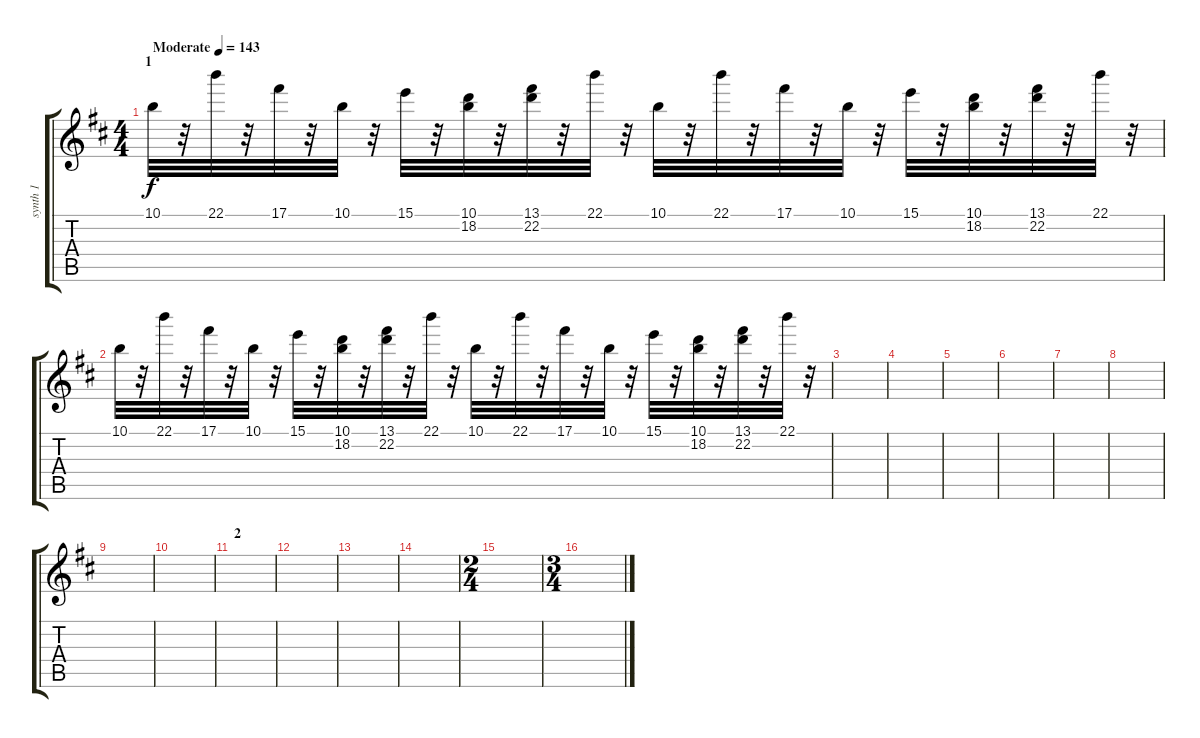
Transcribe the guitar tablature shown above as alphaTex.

\track ("synth 1" "synth 1") {instrument lead1square}
\staff {score tabs}
\tuning (Db5 Ab4 E4 B3 Gb3 B2) {hide}
\ts (4 4)
\section ("" "1")
\tempo (143 "Moderate")
\clef g2
\ks bminor
10.1.32{dy f instrument lead1square} r.32 22.1.32 r.32 17.1.32 r.32 10.1.32 r.32 15.1.32 r.32 (10.1 18.2).32 r.32 (13.1 22.2).32 r.32 22.1.32 r.32 10.1.32 r.32 22.1.32 r.32 17.1.32 r.32 10.1.32 r.32 15.1.32 r.32 (10.1 18.2).32 r.32 (13.1 22.2).32 r.32 22.1.32 r.32 |
10.1.32 r.32 22.1.32 r.32 17.1.32 r.32 10.1.32 r.32 15.1.32 r.32 (10.1 18.2).32 r.32 (13.1 22.2).32 r.32 22.1.32 r.32 10.1.32 r.32 22.1.32 r.32 17.1.32 r.32 10.1.32 r.32 15.1.32 r.32 (10.1 18.2).32 r.32 (13.1 22.2).32 r.32 22.1.32 r.32 |
|
|
|
|
|
|
|
|
\section ("" "2")
|
|
|
|
\ts (2 4)
|
\ts (3 4)
